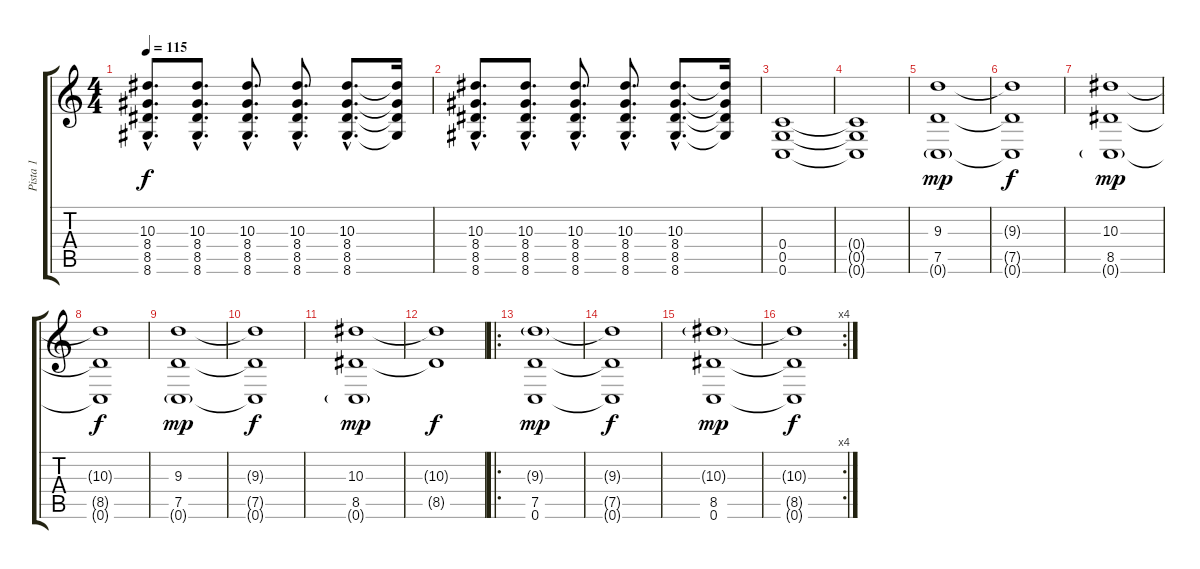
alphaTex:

\track ("Pista 1" "Pista 1") {instrument electricguitarjazz}
\staff {score tabs}
\tuning (D4 A3 F3 C3 G2 C2) {hide}
\ts (4 4)
\tempo 115
\clef g2
\ks c
(10.3{hac} 8.4{hac} 8.5{hac} 8.6{hac}).8{d dy f} (10.3{hac} 8.4{hac} 8.5{hac} 8.6{hac}).8{d} (10.3{hac} 8.4{hac} 8.5{hac} 8.6{hac}).8{d} (10.3{hac} 8.4{hac} 8.5{hac} 8.6{hac}).8{d} (10.3{hac} 8.4{hac} 8.5{hac} 8.6{hac}).8{d} (10.3{t} 8.4{t} 8.5{t} 8.6{t}).16 |
(10.3{hac} 8.4{hac} 8.5{hac} 8.6{hac}).8{d} (10.3{hac} 8.4{hac} 8.5{hac} 8.6{hac}).8{d} (10.3{hac} 8.4{hac} 8.5{hac} 8.6{hac}).8{d} (10.3{hac} 8.4{hac} 8.5{hac} 8.6{hac}).8{d} (10.3{hac} 8.4{hac} 8.5{hac} 8.6{hac}).8{d} (10.3{t} 8.4{t} 8.5{t} 8.6{t}).16 |
(0.4 0.5 0.6).1 |
(0.4{t} 0.5{t} 0.6{t}).1 |
(9.3 7.5 0.6{g}).1{dy mp volume 13 instrument electricguitarjazz} |
(9.3{t} 7.5{t} 0.6{t}).1{dy f} |
(10.3 8.5 0.6{g}).1{dy mp} |
(10.3{t} 8.5{t} 0.6{t}).1{dy f} |
(9.3 7.5 0.6{g}).1{dy mp} |
(9.3{t} 7.5{t} 0.6{t}).1{dy f} |
(10.3 8.5 0.6{g}).1{dy mp} |
(10.3{t} 8.5{t}).1{dy f} |
\ro
(9.3{g} 7.5 0.6).1{dy mp} |
(9.3{t} 7.5{t} 0.6{t}).1{dy f} |
(10.3{g} 8.5 0.6).1{dy mp} |
\rc 4
(10.3{t} 8.5{t} 0.6{t}).1{dy f}
